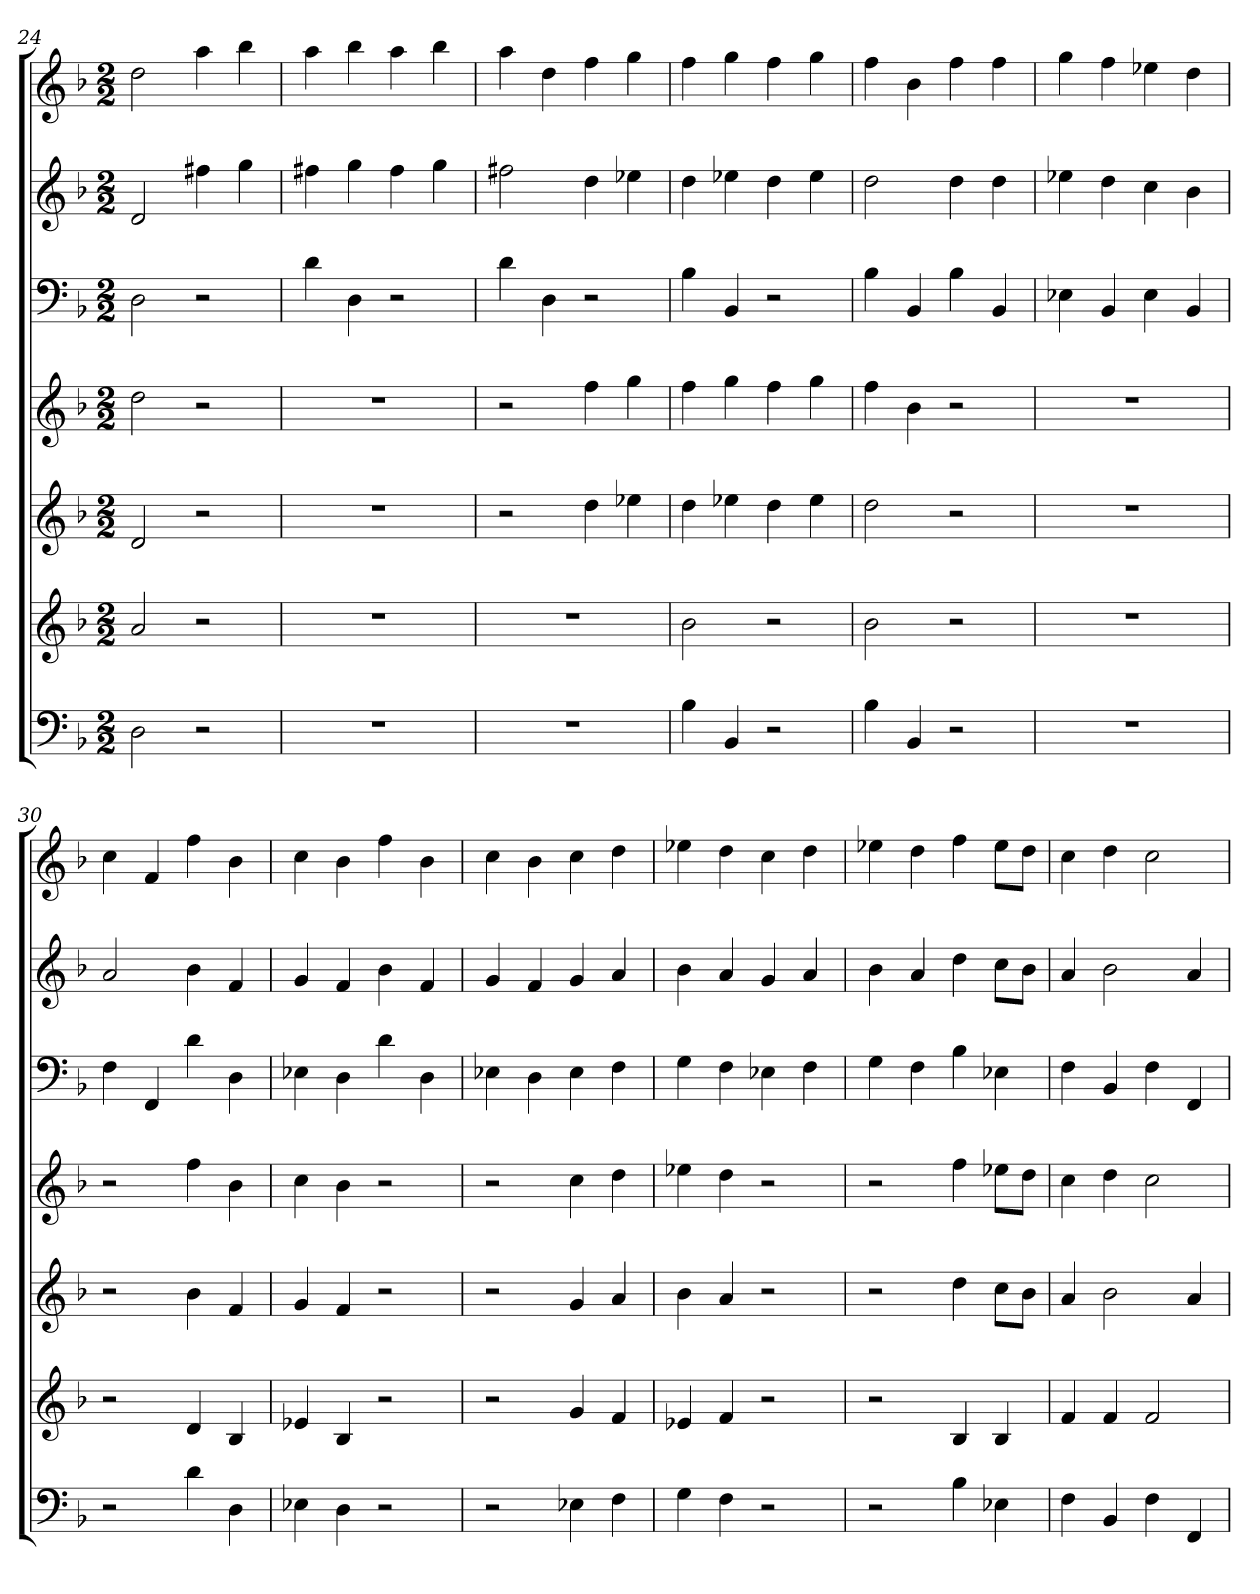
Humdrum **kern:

**kern	**kern	**kern	**kern	**kern	**kern	**kern
*part7	*part6	*part5	*part4	*part3	*part2	*part1
*staff7	*staff6	*staff5	*staff4	*staff3	*staff2	*staff1
*k[b-]	*k[b-]	*k[b-]	*k[b-]	*k[b-]	*k[b-]	*k[b-]
*d:	*d:	*d:	*d:	*d:	*d:	*d:
*M2/2	*M2/2	*M2/2	*M2/2	*M2/2	*M2/2	*M2/2
=24	=24	=24	=24	=24	=24	=24
2D	2a	2d	2dd	2D	2d	2dd
2r	2r	2r	2r	2r	4ff#X	4aa
.	.	.	.	.	4gg	4bb-
=25	=25	=25	=25	=25	=25	=25
1r	1r	1r	1r	4d	4ff#X	4aa
.	.	.	.	4D	4gg	4bb-
.	.	.	.	2r	4ff#	4aa
.	.	.	.	.	4gg	4bb-
=26	=26	=26	=26	=26	=26	=26
1r	1r	2r	2r	4d	2ff#X	4aa
.	.	.	.	4D	.	4dd
.	.	4dd	4ff	2r	4dd	4ff
.	.	4ee-X	4gg	.	4ee-X	4gg
=27	=27	=27	=27	=27	=27	=27
4B-	2b-	4dd	4ff	4B-	4dd	4ff
4BB-	.	4ee-X	4gg	4BB-	4ee-X	4gg
2r	2r	4dd	4ff	2r	4dd	4ff
.	.	4ee-	4gg	.	4ee-	4gg
=28	=28	=28	=28	=28	=28	=28
4B-	2b-	2dd	4ff	4B-	2dd	4ff
4BB-	.	.	4b-	4BB-	.	4b-
2r	2r	2r	2r	4B-	4dd	4ff
.	.	.	.	4BB-	4dd	4ff
=29	=29	=29	=29	=29	=29	=29
1r	1r	1r	1r	4E-X	4ee-X	4gg
.	.	.	.	4BB-	4dd	4ff
.	.	.	.	4E-	4cc	4ee-X
.	.	.	.	4BB-	4b-	4dd
=30	=30	=30	=30	=30	=30	=30
2r	2r	2r	2r	4F	2a	4cc
.	.	.	.	4FF	.	4f
4d	4d	4b-	4ff	4d	4b-	4ff
4D	4B-	4f	4b-	4D	4f	4b-
=31	=31	=31	=31	=31	=31	=31
4E-X	4e-X	4g	4cc	4E-X	4g	4cc
4D	4B-	4f	4b-	4D	4f	4b-
2r	2r	2r	2r	4d	4b-	4ff
.	.	.	.	4D	4f	4b-
=32	=32	=32	=32	=32	=32	=32
2r	2r	2r	2r	4E-X	4g	4cc
.	.	.	.	4D	4f	4b-
4E-X	4g	4g	4cc	4E-	4g	4cc
4F	4f	4a	4dd	4F	4a	4dd
=33	=33	=33	=33	=33	=33	=33
4G	4e-X	4b-	4ee-X	4G	4b-	4ee-X
4F	4f	4a	4dd	4F	4a	4dd
2r	2r	2r	2r	4E-X	4g	4cc
.	.	.	.	4F	4a	4dd
=34	=34	=34	=34	=34	=34	=34
2r	2r	2r	2r	4G	4b-	4ee-X
.	.	.	.	4F	4a	4dd
4B-	4B-	4dd	4ff	4B-	4dd	4ff
4E-X	4B-	8ccL	8ee-XL	4E-X	8ccL	8ee-L
.	.	8b-J	8ddJ	.	8b-J	8ddJ
=35	=35	=35	=35	=35	=35	=35
4F	4f	4a	4cc	4F	4a	4cc
4BB-	4f	2b-	4dd	4BB-	2b-	4dd
4F	2f	.	2cc	4F	.	2cc
4FF	.	4a	.	4FF	4a	.
=	=	=	=	=	=	=
*-	*-	*-	*-	*-	*-	*-
